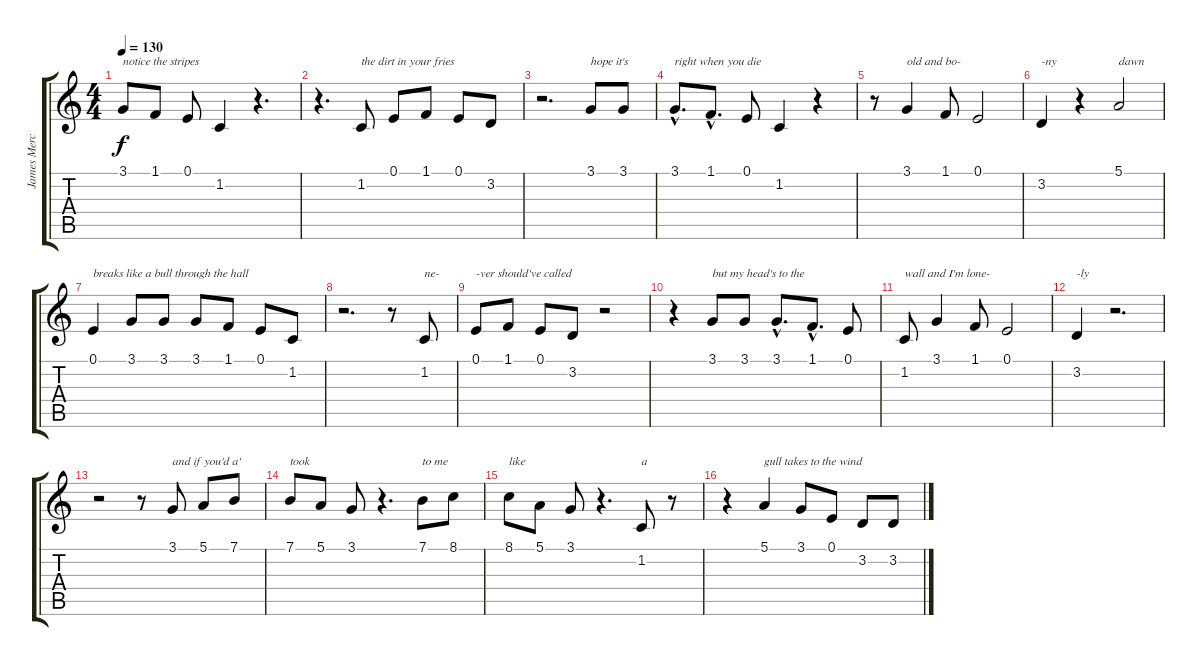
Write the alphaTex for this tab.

\track ("James Mercer" "James Merc") {instrument synthvoice}
\staff {score tabs}
\tuning (E4 B3 G3 D3 A2 E2) {hide}
\ts (4 4)
\tempo 130
\clef g2
\ks c
3.1.8{txt "notice the stripes" dy f} 1.1.8 0.1.8 1.2.4 r.4{d} |
r.4{d} 1.2.8{txt "the dirt in your fries"} 0.1.8 1.1.8 0.1.8 3.2.8 |
r.2{d} 3.1.8{txt "hope it's"} 3.1.8 |
3.1{hac}.8{d txt "right when you die"} 1.1{hac}.8{d} 0.1.8 1.2.4 r.4 |
r.8 3.1.4{txt "old and bo-"} 1.1.8 0.1.2 |
3.2.4{txt "-ny"} r.4 5.1.2{txt "dawn"} |
0.1.4{txt "breaks like a bull through the hall"} 3.1.8 3.1.8 3.1.8 1.1.8 0.1.8 1.2.8 |
r.2{d} r.8 1.2.8{txt "ne-"} |
0.1.8{txt "-ver should've called"} 1.1.8 0.1.8 3.2.8 r.2 |
r.4 3.1.8{txt "but my head's to the"} 3.1.8 3.1{hac}.8{d} 1.1{hac}.8{d} 0.1.8 |
1.2.8{txt "wall and I'm lone-"} 3.1.4 1.1.8 0.1.2 |
3.2.4{txt "-ly"} r.2{d} |
r.2 r.8 3.1.8{txt "and if you'd a'"} 5.1.8 7.1.8 |
7.1.8{txt "took"} 5.1.8 3.1.8 r.4{d} 7.1.8{txt "to me"} 8.1.8 |
8.1.8{txt "like"} 5.1.8 3.1.8 r.4{d} 1.2.8{txt "a"} r.8 |
r.4 5.1.4{txt "gull takes to the wind"} 3.1.8 0.1.8 3.2.8 3.2.8
